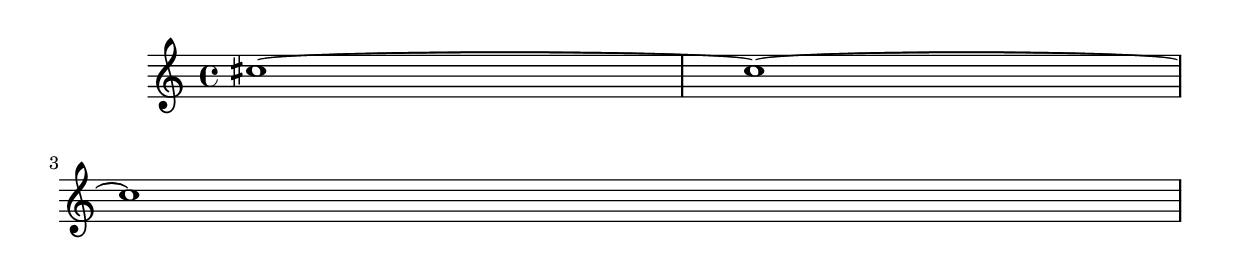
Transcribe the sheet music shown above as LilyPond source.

\version "2.13.26"
\header {
  lsrtags = "pitches"
  texidoc = "This shows how to hide accidentals on tied notes at the beginning of a
new system."
  doctitle = "Hiding accidentals on tied notes at the beginning of a new system"
}

\relative c'' {
  \override Accidental #'hide-tied-accidental-after-break = ##t
  cis1~ cis~
  \break
  cis
}

